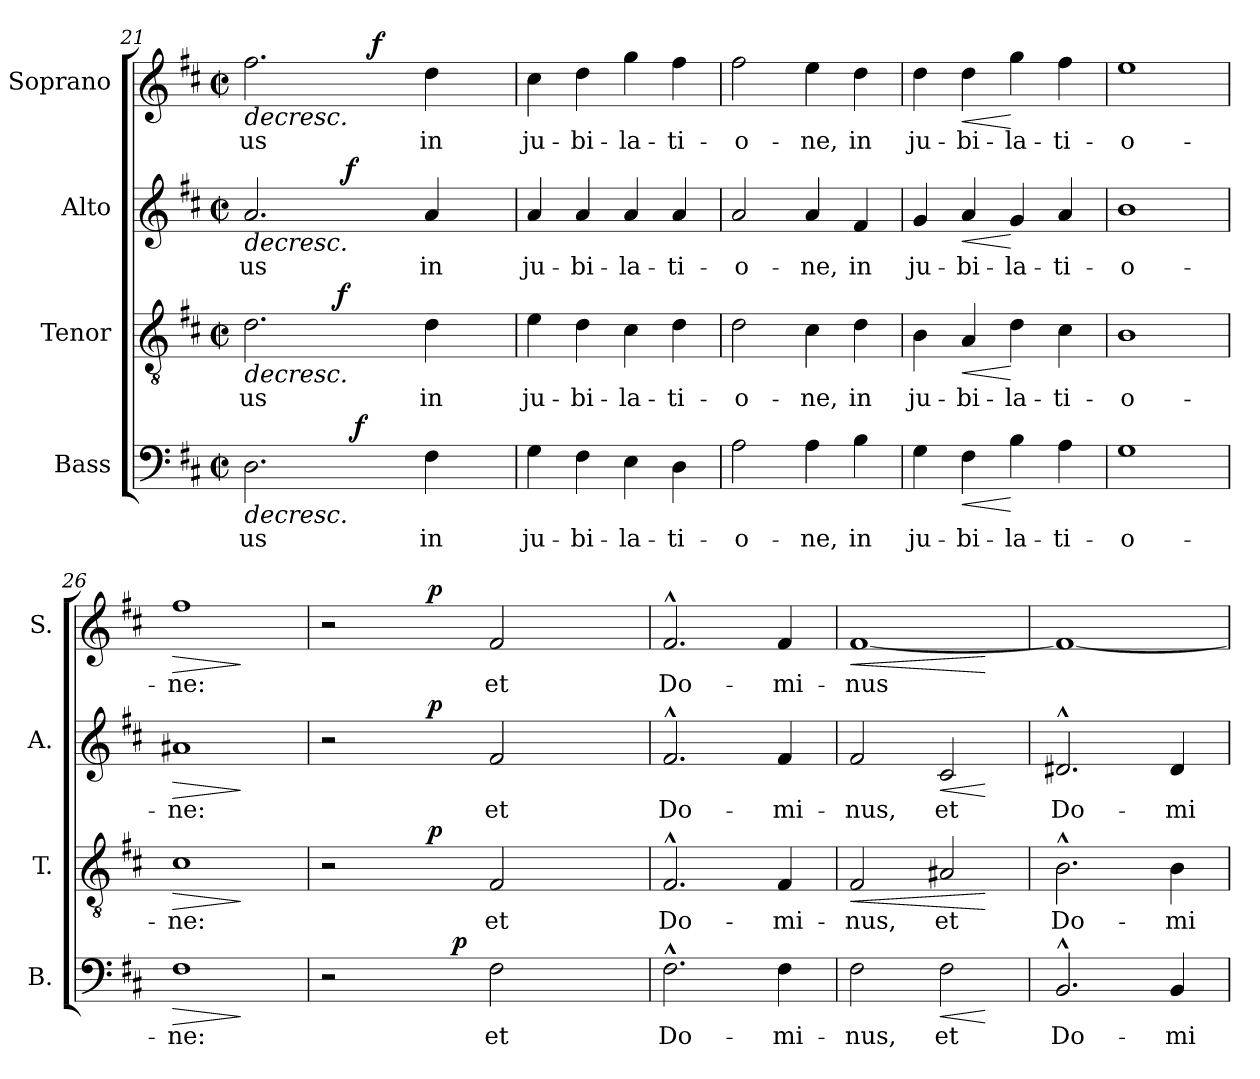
**kern	**text	**dynam	**kern	**text	**dynam	**kern	**text	**dynam	**kern	**text	**dynam
*part4	*part4	*part4	*part3	*part3	*part3	*part2	*part2	*part2	*part1	*part1	*part1
*staff4	*staff4	*staff4	*staff3	*staff3	*staff3	*staff2	*staff2	*staff2	*staff1	*staff1	*staff1
*I"Bass	*	*	*I"Tenor	*	*	*I"Alto	*	*	*I"Soprano	*	*
*I'B.	*	*	*I'T.	*	*	*I'A.	*	*	*I'S.	*	*
!!LO:LB:g=z
*clefF4	*	*	*clefGv2	*	*	*clefG2	*	*	*clefG2	*	*
*	*	*	*ITrd7c12	*	*	*	*	*	*	*	*
*k[f#c#]	*	*	*k[f#c#]	*	*	*k[f#c#]	*	*	*k[f#c#]	*	*
*D:	*	*	*D:	*	*	*D:	*	*	*D:	*	*
*M2/2	*	*	*M2/2	*	*	*M2/2	*	*	*M2/2	*	*
*met(c|)	*	*	*met(c|)	*	*	*met(c|)	*	*	*met(c|)	*	*
=21	=21	=21	=21	=21	=21	=21	=21	=21	=21	=21	=21
!	!LO:LY:b:color=#000000	!LO:HP:b	!	!	!	!	!	!	!	!	!
!	!	!	!	!LO:LY:b:color=#000000	!LO:HP:b	!	!	!	!	!	!
!	!	!	!	!	!	!	!LO:LY:b:color=#000000	!LO:HP:b	!	!	!
!	!	!	!	!	!	!	!	!	!	!LO:LY:b:color=#000000	!LO:HP:b
*^	*	*	*^	*	*	*^	*	*	*^	*	*
2.Di\	4ryy	-us	>	2.Di\	4ryy	-us	>	2.ai/	4ryy	-us	>	2.ff#i\	4ryy	-us	>
.	8ryy	.	.	.	8ryy	.	.	.	8ryy	.	.	.	8ryy	.	.
.	32ryy	.	.	.	32ryy	.	.	.	32ryy	.	.	.	16ryy	.	.
.	64ryy	.	.	.	2ryy	.	f	.	128ryy	.	.	.	.	.	.
.	.	.	.	.	.	.	.	.	512.ryy	.	.	.	.	.	.
.	.	.	.	.	.	.	.	.	2ryy	.	f	.	.	.	.
.	256.ryy	.	.	.	.	.	.	.	.	.	.	.	.	.	.
.	2ryy	.	f	.	.	.	.	.	.	.	.	.	.	.	.
.	.	.	.	.	.	.	.	.	.	.	.	.	64.ryy	.	.
.	.	.	.	.	.	.	.	.	.	.	.	.	2ryy	.	f
!	!	!LO:LY:b:color=#000000	!	!	!	!	!	!	!	!	!	!	!	!	!
!	!	!	!	!	!	!LO:LY:b:color=#000000	!	!	!	!	!	!	!	!	!
!	!	!	!	!	!	!	!	!	!	!LO:LY:b:color=#000000	!	!	!	!	!
!	!	!	!	!	!	!	!	!	!	!	!	!	!	!LO:LY:b:color=#000000	!
4F#i\	.	in	]	4Di\	.	in	]	4ai/	.	in	]	4ddi\	.	in	]
.	.	.	.	.	16.ryy	.	.	.	.	.	.	.	.	.	.
.	.	.	.	.	.	.	.	.	16ryy	.	.	.	.	.	.
.	16ryy	.	.	.	.	.	.	.	.	.	.	.	.	.	.
.	.	.	.	.	.	.	.	.	.	.	.	.	32ryy	.	.
.	.	.	.	.	.	.	.	.	64ryy	.	.	.	.	.	.
.	128ryy	.	.	.	.	.	.	.	.	.	.	.	.	.	.
.	.	.	.	.	.	.	.	.	.	.	.	.	128ryy	.	.
.	.	.	.	.	.	.	.	.	256ryy	.	.	.	.	.	.
.	512ryy	.	.	.	.	.	.	.	.	.	.	.	.	.	.
.	.	.	.	.	.	.	.	.	1024ryy	.	.	.	.	.	.
*v	*v	*	*	*	*	*	*	*v	*v	*	*	*v	*v	*	*
*	*	*	*v	*v	*	*	*	*	*	*	*	*
=22	=22	=22	=22	=22	=22	=22	=22	=22	=22	=22	=22
*^	*	*	*^	*	*	*^	*	*	*^	*	*
!	!	!LO:LY:b:color=#000000	!	!	!	!	!	!	!	!	!	!	!	!	!
*v	*v	*	*	*	*	*	*	*v	*v	*	*	*v	*v	*	*
*	*	*	*v	*v	*	*	*	*	*	*	*	*
*^	*	*	*^	*	*	*^	*	*	*^	*	*
!	!	!	!	!	!	!LO:LY:b:color=#000000	!	!	!	!	!	!	!	!	!
*v	*v	*	*	*	*	*	*	*v	*v	*	*	*v	*v	*	*
*	*	*	*v	*v	*	*	*	*	*	*	*	*
*^	*	*	*^	*	*	*^	*	*	*^	*	*
!	!	!	!	!	!	!	!	!	!	!LO:LY:b:color=#000000	!	!	!	!	!
*v	*v	*	*	*	*	*	*	*v	*v	*	*	*v	*v	*	*
*	*	*	*v	*v	*	*	*	*	*	*	*	*
*^	*	*	*^	*	*	*^	*	*	*^	*	*
!	!	!	!	!	!	!	!	!	!	!	!	!	!	!LO:LY:b:color=#000000	!
*v	*v	*	*	*	*	*	*	*v	*v	*	*	*v	*v	*	*
*	*	*	*v	*v	*	*	*	*	*	*	*	*
4Gi\	ju-	.	4Ei\	ju-	.	4ai/	ju-	.	4cc#i\	ju-	.
!	!LO:LY:b:color=#000000	!	!	!	!	!	!	!	!	!	!
!	!	!	!	!LO:LY:b:color=#000000	!	!	!	!	!	!	!
!	!	!	!	!	!	!	!LO:LY:b:color=#000000	!	!	!	!
!	!	!	!	!	!	!	!	!	!	!LO:LY:b:color=#000000	!
4F#i\	-bi-	.	4Di\	-bi-	.	4ai/	-bi-	.	4ddi\	-bi-	.
!	!LO:LY:b:color=#000000	!	!	!	!	!	!	!	!	!	!
!	!	!	!	!LO:LY:b:color=#000000	!	!	!	!	!	!	!
!	!	!	!	!	!	!	!LO:LY:b:color=#000000	!	!	!	!
!	!	!	!	!	!	!	!	!	!	!LO:LY:b:color=#000000	!
4Ei\	-la-	.	4C#i\	-la-	.	4ai/	-la-	.	4ggi\	-la-	.
!	!LO:LY:b:color=#000000	!	!	!	!	!	!	!	!	!	!
!	!	!	!	!LO:LY:b:color=#000000	!	!	!	!	!	!	!
!	!	!	!	!	!	!	!LO:LY:b:color=#000000	!	!	!	!
!	!	!	!	!	!	!	!	!	!	!LO:LY:b:color=#000000	!
4Di\	-ti-	.	4Di\	-ti-	.	4ai/	-ti-	.	4ff#i\	-ti-	.
=23	=23	=23	=23	=23	=23	=23	=23	=23	=23	=23	=23
!	!LO:LY:b:color=#000000	!	!	!	!	!	!	!	!	!	!
!	!	!	!	!LO:LY:b:color=#000000	!	!	!	!	!	!	!
!	!	!	!	!	!	!	!LO:LY:b:color=#000000	!	!	!	!
!	!	!	!	!	!	!	!	!	!	!LO:LY:b:color=#000000	!
2Ai\	-o-	.	2Di\	-o-	.	2ai/	-o-	.	2ff#i\	-o-	.
!	!LO:LY:b:color=#000000	!	!	!	!	!	!	!	!	!	!
!	!	!	!	!LO:LY:b:color=#000000	!	!	!	!	!	!	!
!	!	!	!	!	!	!	!LO:LY:b:color=#000000	!	!	!	!
!	!	!	!	!	!	!	!	!	!	!LO:LY:b:color=#000000	!
4Ai\	-ne,	.	4C#i\	-ne,	.	4ai/	-ne,	.	4eei\	-ne,	.
!	!LO:LY:b:color=#000000	!	!	!	!	!	!	!	!	!	!
!	!	!	!	!LO:LY:b:color=#000000	!	!	!	!	!	!	!
!	!	!	!	!	!	!	!LO:LY:b:color=#000000	!	!	!	!
!	!	!	!	!	!	!	!	!	!	!LO:LY:b:color=#000000	!
4Bi\	in	.	4Di\	in	.	4f#i/	in	.	4ddi\	in	.
=24	=24	=24	=24	=24	=24	=24	=24	=24	=24	=24	=24
!	!LO:LY:b:color=#000000	!	!	!	!	!	!	!	!	!	!
!	!	!	!	!LO:LY:b:color=#000000	!	!	!	!	!	!	!
!	!	!	!	!	!	!	!LO:LY:b:color=#000000	!	!	!	!
!	!	!	!	!	!	!	!	!	!	!LO:LY:b:color=#000000	!
4Gi\	ju-	.	4BBi\	ju-	.	4gi/	ju-	.	4ddi\	ju-	.
!	!LO:LY:b:color=#000000	!LO:HP:b	!	!	!	!	!	!	!	!	!
!	!	!	!	!LO:LY:b:color=#000000	!LO:HP:b	!	!	!	!	!	!
!	!	!	!	!	!	!	!LO:LY:b:color=#000000	!LO:HP:b	!	!	!
!	!	!	!	!	!	!	!	!	!	!LO:LY:b:color=#000000	!LO:HP:b
4F#i\	-bi-	<	4AAi/	-bi-	<	4ai/	-bi-	<	4ddi\	-bi-	<
!	!LO:LY:b:color=#000000	!	!	!	!	!	!	!	!	!	!
!	!	!	!	!LO:LY:b:color=#000000	!	!	!	!	!	!	!
!	!	!	!	!	!	!	!LO:LY:b:color=#000000	!	!	!	!
!	!	!	!	!	!	!	!	!	!	!LO:LY:b:color=#000000	!
4Bi\	-la-	[	4Di\	-la-	[	4gi/	-la-	[	4ggi\	-la-	[
!	!LO:LY:b:color=#000000	!	!	!	!	!	!	!	!	!	!
!	!	!	!	!LO:LY:b:color=#000000	!	!	!	!	!	!	!
!	!	!	!	!	!	!	!LO:LY:b:color=#000000	!	!	!	!
!	!	!	!	!	!	!	!	!	!	!LO:LY:b:color=#000000	!
4Ai\	-ti-	.	4C#i\	-ti-	.	4ai/	-ti-	.	4ff#i\	-ti-	.
=25	=25	=25	=25	=25	=25	=25	=25	=25	=25	=25	=25
!	!LO:LY:b:color=#000000	!	!	!	!	!	!	!	!	!	!
!	!	!	!	!LO:LY:b:color=#000000	!	!	!	!	!	!	!
!	!	!	!	!	!	!	!LO:LY:b:color=#000000	!	!	!	!
!	!	!	!	!	!	!	!	!	!	!LO:LY:b:color=#000000	!
1Gi	-o-	.	1BBi	-o-	.	1bi	-o-	.	1eei	-o-	.
=26	=26	=26	=26	=26	=26	=26	=26	=26	=26	=26	=26
!	!LO:LY:b:color=#000000	!LO:HP:b	!	!	!	!	!	!	!	!	!
!	!	!	!	!LO:LY:b:color=#000000	!LO:HP:b	!	!	!	!	!	!
!	!	!	!	!	!	!	!LO:LY:b:color=#000000	!LO:HP:b	!	!	!
!	!	!	!	!	!	!	!	!	!	!LO:LY:b:color=#000000	!LO:HP:b
1F#i	-ne:	>	1C#i	-ne:	>	1a#Xi	-ne:	>	1ff#i	-ne:	>
.	.	]	.	.	]	.	.	]	.	.	]
=27	=27	=27	=27	=27	=27	=27	=27	=27	=27	=27	=27
*^	*	*	*^	*	*	*^	*	*	*^	*	*
2r	4ryy	.	.	2r	4ryy	.	.	2r	4ryy	.	.	2r	4ryy	.	.
.	8ryy	.	.	.	16ryy	.	.	.	16ryy	.	.	.	16ryy	.	.
.	.	.	.	.	64ryy	.	.	.	64ryy	.	.	.	64ryy	.	.
.	.	.	.	.	128ryy	.	.	.	128ryy	.	.	.	128ryy	.	.
.	.	.	.	.	512.ryy	.	.	.	512.ryy	.	.	.	512.ryy	.	.
.	.	.	.	.	2ryy	.	p	.	2ryy	.	p	.	2ryy	.	p
.	256..ryy	.	.	.	.	.	.	.	.	.	.	.	.	.	.
.	2ryy	.	p	.	.	.	.	.	.	.	.	.	.	.	.
!	!	!LO:LY:b:color=#000000	!	!	!	!	!	!	!	!	!	!	!	!	!
!	!	!	!	!	!	!LO:LY:b:color=#000000	!	!	!	!	!	!	!	!	!
!	!	!	!	!	!	!	!	!	!	!LO:LY:b:color=#000000	!	!	!	!	!
!	!	!	!	!	!	!	!	!	!	!	!	!	!	!LO:LY:b:color=#000000	!
2F#i\	.	et	.	2FF#i/	.	et	.	2f#i/	.	et	.	2f#i/	.	et	.
.	.	.	.	.	8ryy	.	.	.	8ryy	.	.	.	8ryy	.	.
.	16ryy	.	.	.	.	.	.	.	.	.	.	.	.	.	.
.	32ryy	.	.	.	.	.	.	.	.	.	.	.	.	.	.
.	.	.	.	.	32ryy	.	.	.	32ryy	.	.	.	32ryy	.	.
.	64ryy	.	.	.	.	.	.	.	.	.	.	.	.	.	.
.	128ryy	.	.	.	.	.	.	.	.	.	.	.	.	.	.
.	.	.	.	.	256ryy	.	.	.	256ryy	.	.	.	256ryy	.	.
.	1024ryy	.	.	.	1024ryy	.	.	.	1024ryy	.	.	.	1024ryy	.	.
*v	*v	*	*	*	*	*	*	*v	*v	*	*	*v	*v	*	*
*	*	*	*v	*v	*	*	*	*	*	*	*	*
!!LO:LB:g=z
=28	=28	=28	=28	=28	=28	=28	=28	=28	=28	=28	=28
*^	*	*	*^	*	*	*^	*	*	*^	*	*
!	!	!LO:LY:b:color=#000000	!	!	!	!	!	!	!	!	!	!	!	!	!
*v	*v	*	*	*	*	*	*	*v	*v	*	*	*v	*v	*	*
*	*	*	*v	*v	*	*	*	*	*	*	*	*
*^	*	*	*^	*	*	*^	*	*	*^	*	*
!	!	!	!	!	!	!LO:LY:b:color=#000000	!	!	!	!	!	!	!	!	!
*v	*v	*	*	*	*	*	*	*v	*v	*	*	*v	*v	*	*
*	*	*	*v	*v	*	*	*	*	*	*	*	*
*^	*	*	*^	*	*	*^	*	*	*^	*	*
!	!	!	!	!	!	!	!	!	!	!LO:LY:b:color=#000000	!	!	!	!	!
*v	*v	*	*	*	*	*	*	*v	*v	*	*	*v	*v	*	*
*	*	*	*v	*v	*	*	*	*	*	*	*	*
*^	*	*	*^	*	*	*^	*	*	*^	*	*
!	!	!	!	!	!	!	!	!	!	!	!	!	!	!LO:LY:b:color=#000000	!
*v	*v	*	*	*	*	*	*	*v	*v	*	*	*v	*v	*	*
*	*	*	*v	*v	*	*	*	*	*	*	*	*
2.F#^^i\	Do-	.	2.FF#^^i/	Do-	.	2.f#^^i/	Do-	.	2.f#^^i/	Do-	.
!	!LO:LY:b:color=#000000	!	!	!	!	!	!	!	!	!	!
!	!	!	!	!LO:LY:b:color=#000000	!	!	!	!	!	!	!
!	!	!	!	!	!	!	!LO:LY:b:color=#000000	!	!	!	!
!	!	!	!	!	!	!	!	!	!	!LO:LY:b:color=#000000	!
4F#i\	-mi-	.	4FF#i/	-mi-	.	4f#i/	-mi-	.	4f#i/	-mi-	.
=29	=29	=29	=29	=29	=29	=29	=29	=29	=29	=29	=29
!	!LO:LY:b:color=#000000	!	!	!	!	!	!	!	!	!	!
!	!	!	!	!LO:LY:b:color=#000000	!LO:HP:b	!	!	!	!	!	!
!	!	!	!	!	!	!	!LO:LY:b:color=#000000	!	!	!	!
!	!	!	!	!	!	!	!	!	!	!LO:LY:b:color=#000000	!LO:HP:b
2F#i\	-nus,	.	2FF#i/	-nus,	<	2f#i/	-nus,	.	[1f#i	-nus	<
!	!LO:LY:b:color=#000000	!LO:HP:b	!	!	!	!	!	!	!	!	!
!	!	!	!	!LO:LY:b:color=#000000	!	!	!	!	!	!	!
!	!	!	!	!	!	!	!LO:LY:b:color=#000000	!LO:HP:b	!	!	!
2F#i\	et	<	2AA#Xi/	et	.	2c#i/	et	<	.	.	.
.	.	[	.	.	[	.	.	[	.	.	[
=30	=30	=30	=30	=30	=30	=30	=30	=30	=30	=30	=30
!	!LO:LY:b:color=#000000	!	!	!	!	!	!	!	!	!	!
!	!	!	!	!LO:LY:b:color=#000000	!	!	!	!	!	!	!
!	!	!	!	!	!	!	!LO:LY:b:color=#000000	!	!	!	!
2.BB^^i/	Do-	.	2.BB^^i\	Do-	.	2.d#X^^i/	Do-	.	1f#i_	.	.
!	!LO:LY:b:color=#000000	!	!	!	!	!	!	!	!	!	!
!	!	!	!	!LO:LY:b:color=#000000	!	!	!	!	!	!	!
!	!	!	!	!	!	!	!LO:LY:b:color=#000000	!	!	!	!
4BBi/	-mi-	.	4BBi\	-mi-	.	4d#i/	-mi-	.	.	.	.
=	=	=	=	=	=	=	=	=	=	=	=
*-	*-	*-	*-	*-	*-	*-	*-	*-	*-	*-	*-
